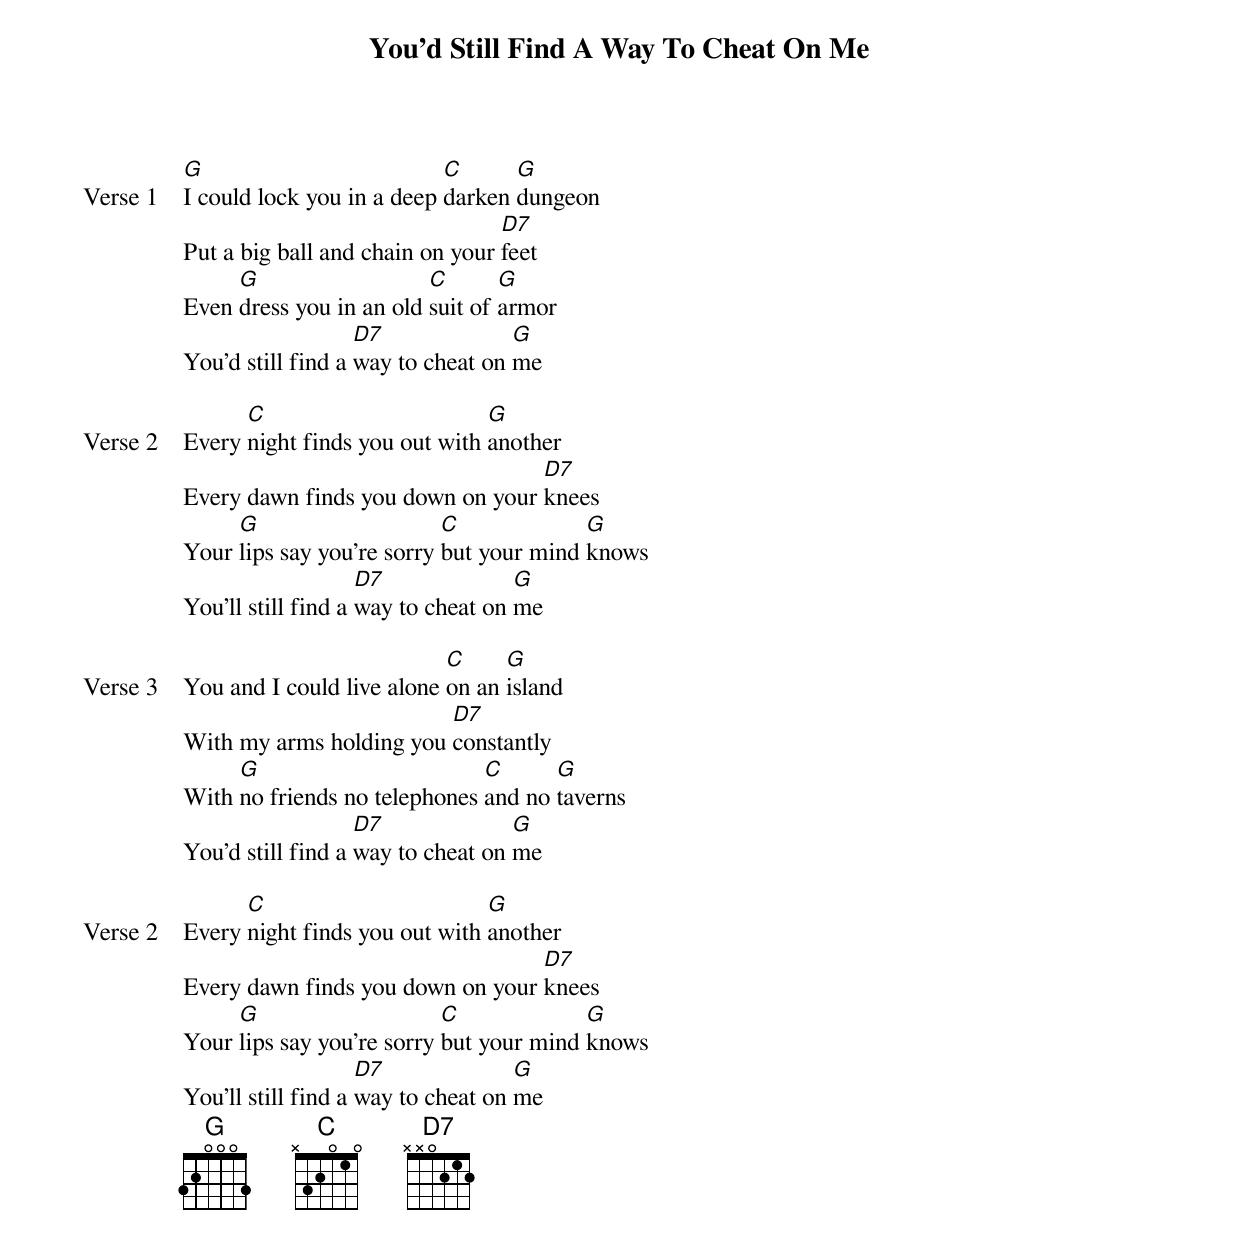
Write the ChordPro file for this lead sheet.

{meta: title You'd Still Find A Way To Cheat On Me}
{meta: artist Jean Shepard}
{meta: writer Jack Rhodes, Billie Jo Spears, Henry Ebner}

{start_of_verse: Verse 1}
[G]I could lock you in a deep [C]darken [G]dungeon
Put a big ball and chain on your [D7]feet
Even [G]dress you in an old [C]suit of [G]armor
You'd still find a [D7]way to cheat on [G]me
{end_of_verse}

{start_of_verse: Verse 2}
Every [C]night finds you out with [G]another
Every dawn finds you down on your [D7]knees
Your [G]lips say you're sorry [C]but your mind [G]knows
You'll still find a [D7]way to cheat on [G]me
{end_of_verse}

{start_of_verse: Verse 3}
You and I could live alone [C]on an [G]island
With my arms holding you [D7]constantly
With [G]no friends no telephones [C]and no [G]taverns
You'd still find a [D7]way to cheat on [G]me
{end_of_verse}

{start_of_verse: Verse 2}
Every [C]night finds you out with [G]another
Every dawn finds you down on your [D7]knees
Your [G]lips say you're sorry [C]but your mind [G]knows
You'll still find a [D7]way to cheat on [G]me
{end_of_verse}
